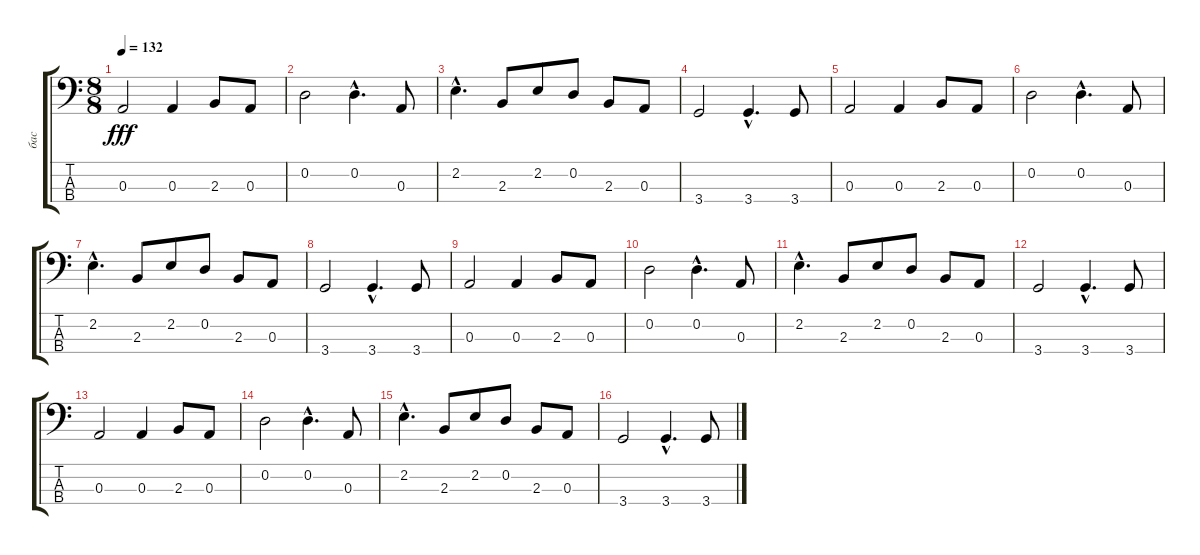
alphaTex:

\track ("бас" "бас") {instrument fretlessbass}
\staff {score tabs}
\tuning (G2 D2 A1 E1) {hide}
\ts (8 8)
\tempo 132
\clef f4
\ks c
0.3.2{dy fff} 0.3.4 2.3.8 0.3.8 |
0.2.2 0.2{hac}.4{d} 0.3.8 |
2.2{hac}.4{d} 2.3.8 2.2.8 0.2.8 2.3.8 0.3.8 |
3.4.2 3.4{hac}.4{d} 3.4.8 |
0.3.2 0.3.4 2.3.8 0.3.8 |
0.2.2 0.2{hac}.4{d} 0.3.8 |
2.2{hac}.4{d} 2.3.8 2.2.8 0.2.8 2.3.8 0.3.8 |
3.4.2 3.4{hac}.4{d} 3.4.8 |
0.3.2 0.3.4 2.3.8 0.3.8 |
0.2.2 0.2{hac}.4{d} 0.3.8 |
2.2{hac}.4{d} 2.3.8 2.2.8 0.2.8 2.3.8 0.3.8 |
3.4.2 3.4{hac}.4{d} 3.4.8 |
0.3.2 0.3.4 2.3.8 0.3.8 |
0.2.2 0.2{hac}.4{d} 0.3.8 |
2.2{hac}.4{d} 2.3.8 2.2.8 0.2.8 2.3.8 0.3.8 |
3.4.2 3.4{hac}.4{d} 3.4.8
